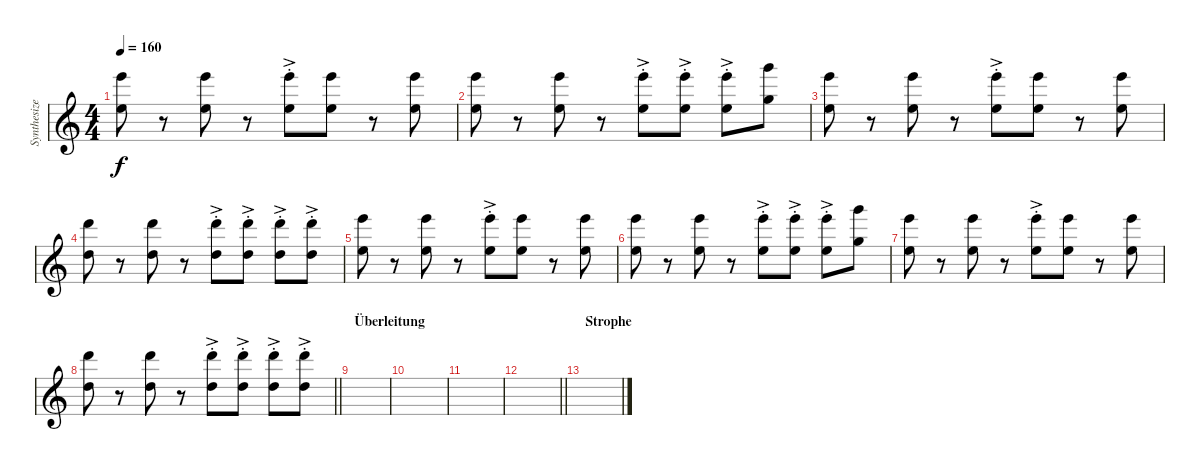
\track ("Synthesizer " "Synthesize") {instrument lead2sawtooth}
\staff {score}
\tuning (E4 B3 G3 D3 A2 E2 B1) {hide}
\ts (4 4)
\tempo 160
\clef g2
\ks c
(24.1 17.2).8{dy f} r.8 (24.1 17.2).8 r.8 (24.1{ac st} 17.2{ac st}).8 (24.1 17.2).8 r.8 (24.1 17.2).8 |
(12.1 29.2).8 r.8 (12.1 29.2).8 r.8 (12.1{ac st} 29.2{ac st}).8 (12.1{ac st} 29.2{ac st}).8 (12.1{ac st} 29.2{ac st}).8 (27.1 20.2).8 |
(24.1 17.2).8 r.8 (24.1 17.2).8 r.8 (24.1{ac st} 17.2{ac st}).8 (24.1 17.2).8 r.8 (24.1 17.2).8 |
(22.1 15.2).8 r.8 (22.1 15.2).8 r.8 (22.1{ac st} 15.2{ac st}).8 (22.1{ac st} 15.2{ac st}).8 (22.1{ac st} 15.2{ac st}).8 (22.1{ac st} 15.2{ac st}).8 |
(24.1 17.2).8 r.8 (24.1 17.2).8 r.8 (24.1{ac st} 17.2{ac st}).8 (24.1 17.2).8 r.8 (24.1 17.2).8 |
(12.1 29.2).8 r.8 (12.1 29.2).8 r.8 (12.1{ac st} 29.2{ac st}).8 (12.1{ac st} 29.2{ac st}).8 (12.1{ac st} 29.2{ac st}).8 (27.1 20.2).8 |
(24.1 17.2).8 r.8 (24.1 17.2).8 r.8 (24.1{ac st} 17.2{ac st}).8 (24.1 17.2).8 r.8 (24.1 17.2).8 |
\barLineRight lightlight
(22.1 15.2).8 r.8 (22.1 15.2).8 r.8 (22.1{ac st} 15.2{ac st}).8 (22.1{ac st} 15.2{ac st}).8 (22.1{ac st} 15.2{ac st}).8 (22.1{ac st} 15.2{ac st}).8 |
\section ("" "Überleitung")
|
|
|
\barLineRight lightlight
|
\section ("" "Strophe")
